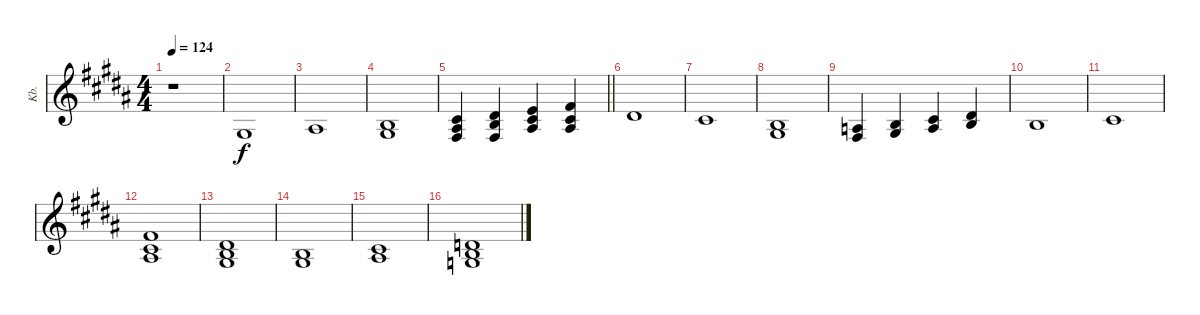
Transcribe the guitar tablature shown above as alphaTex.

\track ("Kb." "Kb.") {instrument accordion}
\staff {score}
\tuning (E4 B3 G3 D3 A2 E2 B1) {hide}
\ts (4 4)
\tempo 124
\clef g2
\ks b
r.1{dy f} |
1.3.1 |
3.3.1 |
(0.2 1.3).1 |
\barLineRight lightlight
(2.2 3.3 4.4).4 (0.2 8.3 4.4).4 (0.1 2.2 3.3).4 (2.1 2.2 3.3).4 |
4.2.1 |
2.2.1 |
(0.2 1.3).1 |
(2.3 4.4).4 (0.2 1.3).4 (2.2 2.3).4 (0.2 8.3).4 |
0.2.1 |
2.2.1 |
(2.1 2.2 3.3).1 |
(4.2 4.3 6.4).1 |
(0.2 1.3).1 |
(2.2 3.3).1 |
(0.2 0.3 12.4).1
